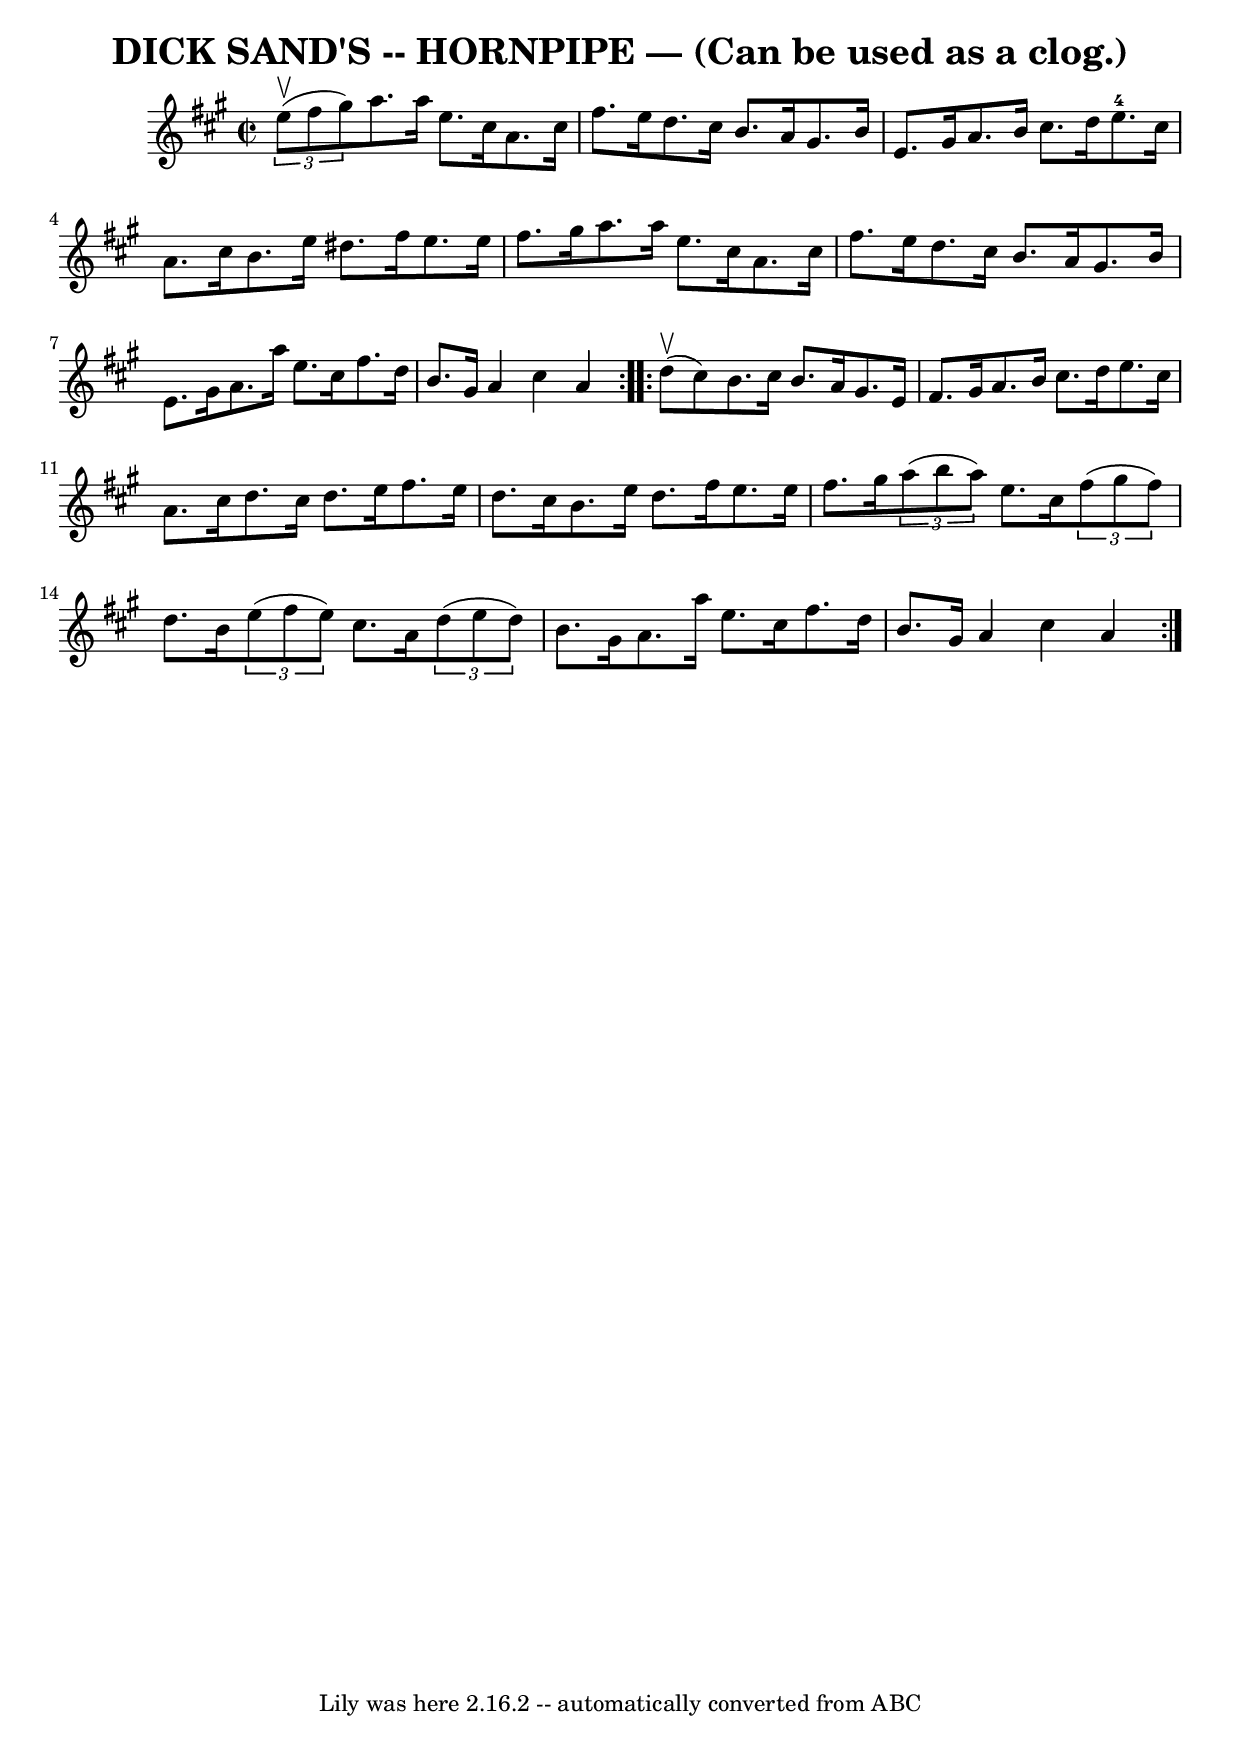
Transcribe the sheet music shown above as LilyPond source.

\version "2.16.2"
\include "Mammoth.ily"
\header {
  %% book = "Ryan's Mammoth Collection of Fiddle Tunes"
 crossRefNumber = "1"
 footnotes = ""
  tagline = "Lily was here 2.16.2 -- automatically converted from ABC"
  title = "DICK SAND'S -- HORNPIPE — (Can be used as a clog.)"

}
voicedefault =  {



  \repeat volta 2 {

    \override Staff.TimeSignature #'style = #'C
    \time 2/2 
    \key a \major
    \times 2/3 { e''8 (^\upbow fis''8 gis''8) 
 	       }        |
 a''8. a''16 e''8. cis''16 a'8. cis''16 fis''8. e''16     |
 d''8. cis''16 b'8. a'16 gis'8. b'16 e'8. gis'16     |
 a'8. b'16 cis''8. d''16 e''8.-4 cis''16 a'8. cis''16     |
 b'8. e''16 dis''8. fis''16 e''8. e''16 fis''8. gis''16    |  |
 a''8. a''16 e''8. cis''16 a'8. cis''16 fis''8. e''16      |
 d''8. cis''16 b'8. a'16 gis'8. b'16 e'8. gis'16  |
 a'8. a''16 e''8. cis''16 fis''8. d''16 b'8. gis'16     |
 a'4 cis''4 a'4    
  }     
  \repeat volta 2 { d''8 (^\upbow cis''8)        |
 b'8. cis''16 b'8. a'16 gis'8. e'16 fis'8. gis'16     |
 a'8. b'16 cis''8. d''16 e''8. cis''16 a'8. cis''16     |
 d''8. cis''16 d''8. e''16 fis''8. e''16 d''8. cis''16     |
 b'8. e''16 d''8. fis''16 e''8. e''16 fis''8. gis''16     |
     |
    \times 2/3 { a''8 (b''8 a''8) 
	       } e''8. cis''16    
    \times 2/3 { fis''8 (gis''8 fis''8)  	       } d''8. b'16     |
    
    \times 2/3 { e''8 (fis''8 e''8) 
	       } cis''8. a'16    \times 2/3 {  
		 d''8 (e''8 d''8)  	       } b'8. gis'16     |
 a'8. a''16 e''8. cis''16 fis''8. d''16 b'8. gis'16     |
 a'4    
 cis''4 a'4    
  }   

}

\score{
  <<

    \context Staff="default"
    {
      \voicedefault 
      
    }

  >>
  \layout {
    
  }
  \midi {
  }

}
